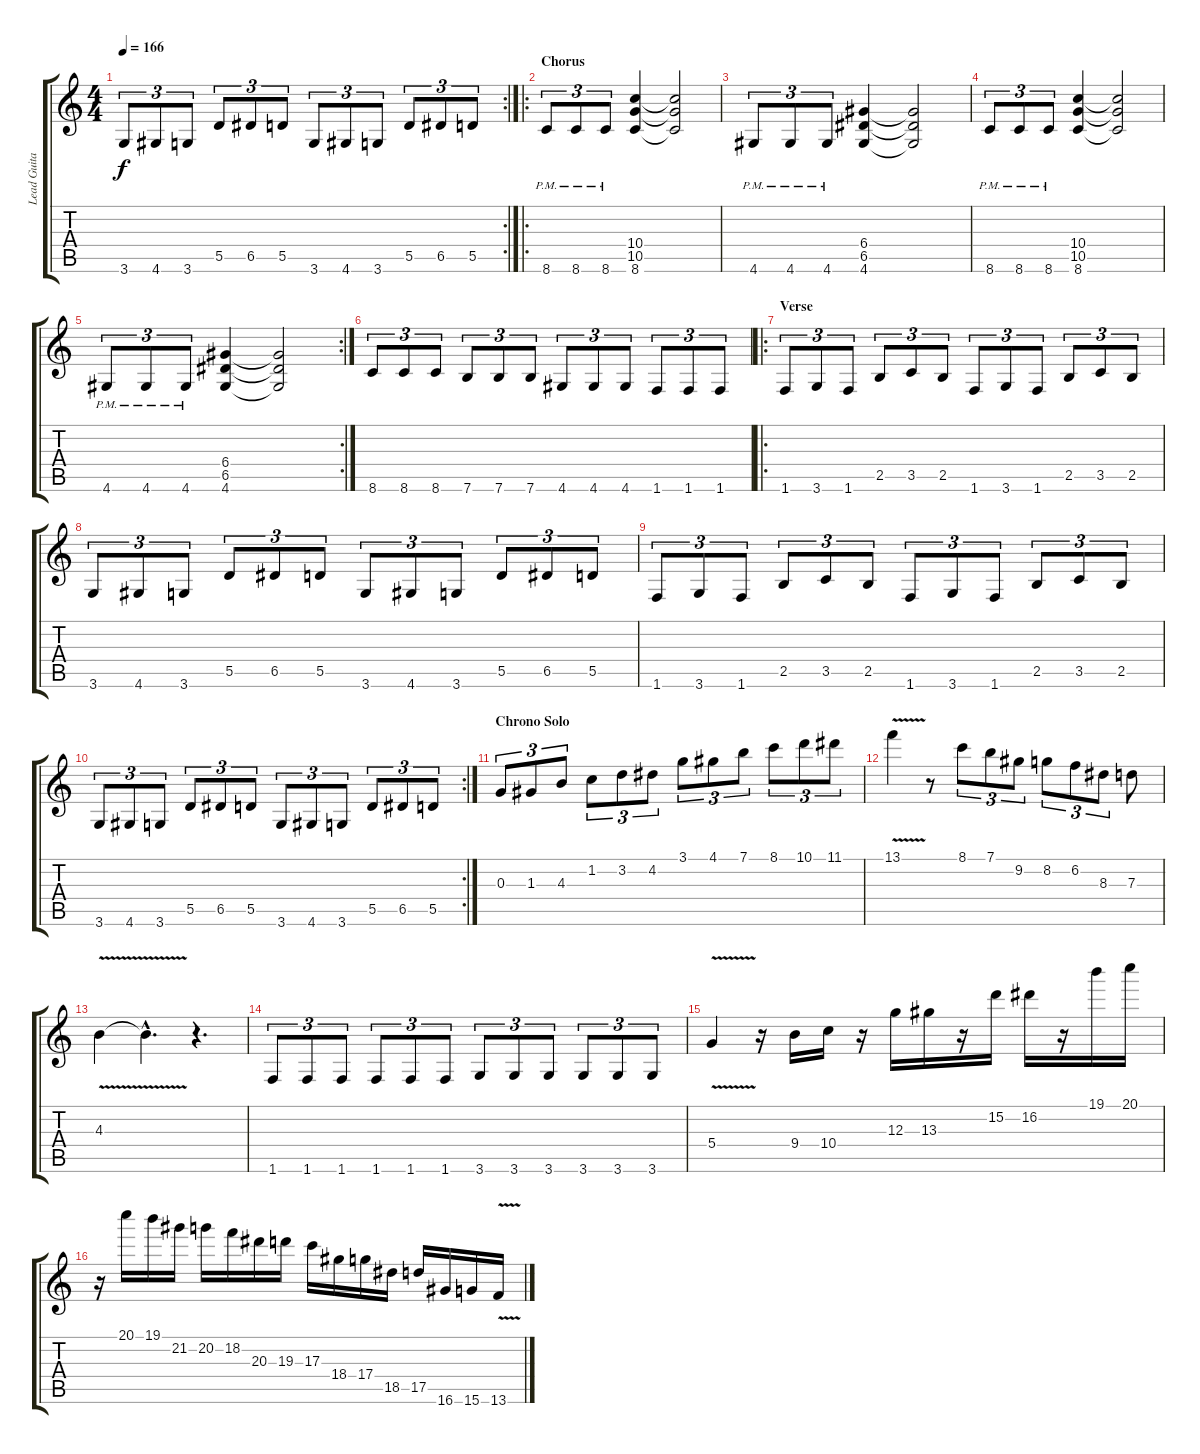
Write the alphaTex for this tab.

\track ("Lead Guitar" "Lead Guita") {instrument distortionguitar}
\staff {score tabs}
\tuning (E4 B3 G3 D3 A2 E2) {hide}
\rc 2
\ts (4 4)
\tempo 166
\clef g2
\ks c
3.6.8{tu (3 2) dy f} 4.6.8{tu (3 2)} 3.6.8{tu (3 2)} 5.5.8{tu (3 2)} 6.5.8{tu (3 2)} 5.5.8{tu (3 2)} 3.6.8{tu (3 2)} 4.6.8{tu (3 2)} 3.6.8{tu (3 2)} 5.5.8{tu (3 2)} 6.5.8{tu (3 2)} 5.5.8{tu (3 2)} |
\ro
\section ("" "Chorus")
8.6{pm}.8{tu (3 2)} 8.6{pm}.8{tu (3 2)} 8.6{pm}.8{tu (3 2)} (10.4 10.5 8.6).4 (10.4{t} 10.5{t} 8.6{t}).2 |
4.6{pm}.8{tu (3 2)} 4.6{pm}.8{tu (3 2)} 4.6{pm}.8{tu (3 2)} (6.4 6.5 4.6).4 (6.4{t} 6.5{t} 4.6{t}).2 |
8.6{pm}.8{tu (3 2)} 8.6{pm}.8{tu (3 2)} 8.6{pm}.8{tu (3 2)} (10.4 10.5 8.6).4 (10.4{t} 10.5{t} 8.6{t}).2 |
\rc 2
4.6{pm}.8{tu (3 2)} 4.6{pm}.8{tu (3 2)} 4.6{pm}.8{tu (3 2)} (6.4 6.5 4.6).4 (6.4{t} 6.5{t} 4.6{t}).2 |
8.6.8{tu (3 2)} 8.6.8{tu (3 2)} 8.6.8{tu (3 2)} 7.6.8{tu (3 2)} 7.6.8{tu (3 2)} 7.6.8{tu (3 2)} 4.6.8{tu (3 2)} 4.6.8{tu (3 2)} 4.6.8{tu (3 2)} 1.6.8{tu (3 2)} 1.6.8{tu (3 2)} 1.6.8{tu (3 2)} |
\ro
\section ("" "Verse")
1.6.8{tu (3 2)} 3.6.8{tu (3 2)} 1.6.8{tu (3 2)} 2.5.8{tu (3 2)} 3.5.8{tu (3 2)} 2.5.8{tu (3 2)} 1.6.8{tu (3 2)} 3.6.8{tu (3 2)} 1.6.8{tu (3 2)} 2.5.8{tu (3 2)} 3.5.8{tu (3 2)} 2.5.8{tu (3 2)} |
3.6.8{tu (3 2)} 4.6.8{tu (3 2)} 3.6.8{tu (3 2)} 5.5.8{tu (3 2)} 6.5.8{tu (3 2)} 5.5.8{tu (3 2)} 3.6.8{tu (3 2)} 4.6.8{tu (3 2)} 3.6.8{tu (3 2)} 5.5.8{tu (3 2)} 6.5.8{tu (3 2)} 5.5.8{tu (3 2)} |
1.6.8{tu (3 2)} 3.6.8{tu (3 2)} 1.6.8{tu (3 2)} 2.5.8{tu (3 2)} 3.5.8{tu (3 2)} 2.5.8{tu (3 2)} 1.6.8{tu (3 2)} 3.6.8{tu (3 2)} 1.6.8{tu (3 2)} 2.5.8{tu (3 2)} 3.5.8{tu (3 2)} 2.5.8{tu (3 2)} |
\rc 2
3.6.8{tu (3 2)} 4.6.8{tu (3 2)} 3.6.8{tu (3 2)} 5.5.8{tu (3 2)} 6.5.8{tu (3 2)} 5.5.8{tu (3 2)} 3.6.8{tu (3 2)} 4.6.8{tu (3 2)} 3.6.8{tu (3 2)} 5.5.8{tu (3 2)} 6.5.8{tu (3 2)} 5.5.8{tu (3 2)} |
\section ("" "Chrono Solo")
0.3.8{tu (3 2)} 1.3.8{tu (3 2)} 4.3.8{tu (3 2)} 1.2.8{tu (3 2)} 3.2.8{tu (3 2)} 4.2.8{tu (3 2)} 3.1.8{tu (3 2)} 4.1.8{tu (3 2)} 7.1.8{tu (3 2)} 8.1.8{tu (3 2)} 10.1.8{tu (3 2)} 11.1.8{tu (3 2)} |
13.1{v}.4 r.8 8.1.8{tu (3 2)} 7.1.8{tu (3 2)} 9.2.8{tu (3 2)} 8.2.8{tu (3 2)} 6.2.8{tu (3 2)} 8.3.8{tu (3 2)} 7.3.8 |
4.3{v}.4 4.3{hac t}.4{d} r.4{d} |
1.6.8{tu (3 2)} 1.6.8{tu (3 2)} 1.6.8{tu (3 2)} 1.6.8{tu (3 2)} 1.6.8{tu (3 2)} 1.6.8{tu (3 2)} 3.6.8{tu (3 2)} 3.6.8{tu (3 2)} 3.6.8{tu (3 2)} 3.6.8{tu (3 2)} 3.6.8{tu (3 2)} 3.6.8{tu (3 2)} |
5.4{v}.4 r.16 9.4.16 10.4.16 r.16 12.3.16 13.3.16 r.16 15.2.16 16.2.16 r.16 19.1.16 20.1.16 |
r.16 20.1.16 19.1.16 21.2.16 20.2.16 18.2.16 20.3.16 19.3.16 17.3.16 18.4.16 17.4.16 18.5.16 17.5.16 16.6.16 15.6.16 13.6{v}.16
